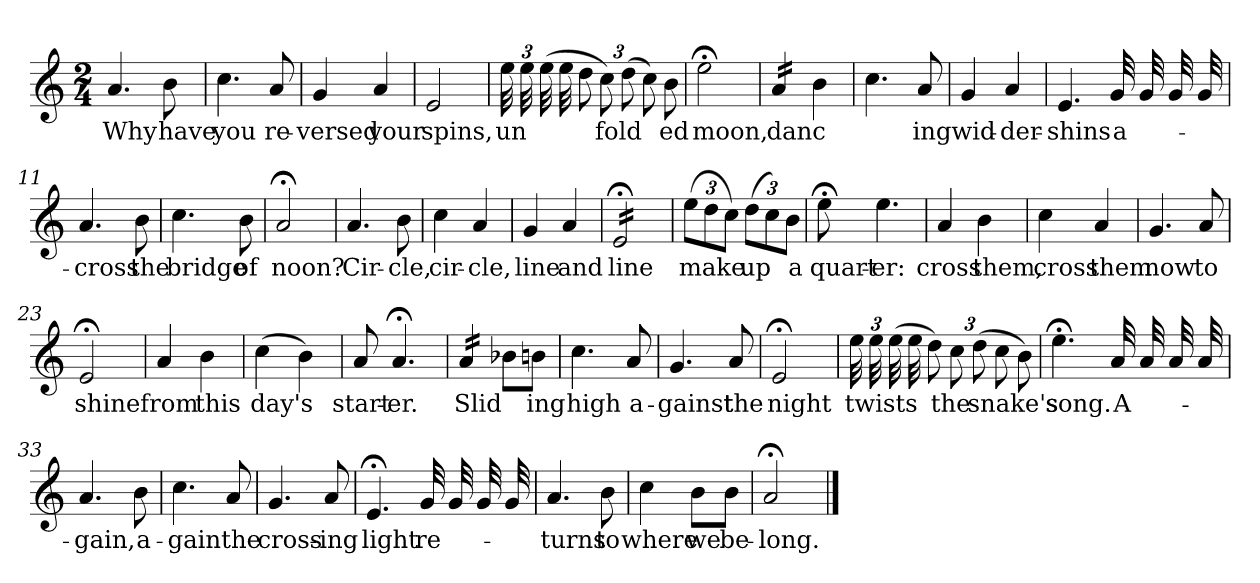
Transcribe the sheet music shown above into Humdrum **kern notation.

**kern	**text
*part1	*part1
*staff1	*staff1
*clefG2	*
*k[]	*
*C:	*
*M2/4	*
*MM60	*
=1	=1
!	!LO:LY:b
4.a/	Why
!	!LO:LY:b
8b\	have
=2	=2
!	!LO:LY:b
4.cc\	you
!	!LO:LY:b
8a/	re-
=3	=3
!	!LO:LY:b
4g/	-versed
!	!LO:LY:b
4a/	your
=4	=4
!	!LO:LY:b
2e/	spins,
=5	=5
*Xbrackettup	*
!	!LO:LY:b
*tremolo	*
(>48ee\LLL	un
(>48ee\	.
(>48ee\	.
48ee\	.
*Xtremolo	*
12dd\	.
!	!LO:LY:b
12cc\J)	fold
(>12dd\L	.
12cc\)	.
!	!LO:LY:b
12b\J	ed
=6	=6
!	!LO:LY:b
2ee;<\	moon,
=7	=7
!	!LO:LY:b
*tremolo	*
(16a/LL	danc
(16a/	.
(16a/	.
(16a/JJ	.
*Xtremolo	*
4b\	.
=8	=8
4.cc\)	.
!	!LO:LY:b
8a/	ing
!!LO:LB:g=z
=9	=9
!	!LO:LY:b
4g/	wid-
!	!LO:LY:b
4a/	-der-
=10	=10
!	!LO:LY:b
4.e/	-shins
!	!LO:LY:b
*tremolo	*
32g/	a-
32g/	.
32g/	.
32g/	.
*Xtremolo	*
=11	=11
!	!LO:LY:b
4.a/	-cross
!	!LO:LY:b
8b\	the
=12	=12
!	!LO:LY:b
4.cc\	bridge
!	!LO:LY:b
8b\	of
=13	=13
!	!LO:LY:b
2a;/	noon?
=14	=14
!	!LO:LY:b
4.a/	Cir-
!	!LO:LY:b
8b\	-cle,
=15	=15
!	!LO:LY:b
4cc\	cir-
!	!LO:LY:b
4a/	-cle,
=16	=16
!	!LO:LY:b
4g/	line
!	!LO:LY:b
4a/	and
=17	=17
!	!LO:LY:b
*tremolo	*
16e;/LL	line
16e;/	.
16e;/	.
16e;/	.
16e;/	.
16e;/	.
16e;/	.
16e;/JJ	.
*Xtremolo	*
!!LO:LB:g=z
=18	=18
!	!LO:LY:b
(>12ee\L	make
12dd\	.
12cc\J)	.
!	!LO:LY:b
(>12dd\L	up
12cc\)	.
!	!LO:LY:b
12b\J	a
=19	=19
!	!LO:LY:b
8ee;<\	quart-
!	!LO:LY:b
4.ee\	-er:
=20	=20
!	!LO:LY:b
4a/	cross
!	!LO:LY:b
4b\	them,
=21	=21
!	!LO:LY:b
4cc\	cross
!	!LO:LY:b
4a/	them
=22	=22
!	!LO:LY:b
4.g/	now
!	!LO:LY:b
8a/	to
=23	=23
!	!LO:LY:b
2e;/	shine
=24	=24
!	!LO:LY:b
4a/	from
!	!LO:LY:b
4b\	this
!!LO:LB:g=z
=25	=25
!	!LO:LY:b
(>4cc\	day's
4b\)	.
=26	=26
!	!LO:LY:b
8a/	start-
!	!LO:LY:b
4.a;/	-er.
=27	=27
!	!LO:LY:b
*tremolo	*
(16a/LL	Slid
(16a/	.
(16a/	.
(16a/JJ	.
*Xtremolo	*
8b-X\L)	.
!	!LO:LY:b
8bn\J	ing
=28	=28
!	!LO:LY:b
4.cc\	high
!	!LO:LY:b
8a/	a-
=29	=29
!	!LO:LY:b
4.g/	-gainst
!	!LO:LY:b
8a/	the
=30	=30
!	!LO:LY:b
2e;/	night
=31	=31
!	!LO:LY:b
*tremolo	*
(>48ee\LLL	twists
(>48ee\	.
(>48ee\	.
48ee\	.
*Xtremolo	*
12dd\)	.
!	!LO:LY:b
12cc\J	the
!	!LO:LY:b
(>12dd\L	snake's
12cc\	.
12b\J)	.
!!LO:LB:g=z
=32	=32
!	!LO:LY:b
4.ee;<\	song.
!	!LO:LY:b
*tremolo	*
32a/	A-
32a/	.
32a/	.
32a/	.
*Xtremolo	*
=33	=33
!	!LO:LY:b
4.a/	-gain,
!	!LO:LY:b
8b\	a-
=34	=34
!	!LO:LY:b
4.cc\	-gain
!	!LO:LY:b
8a/	the
=35	=35
!	!LO:LY:b
4.g/	cross-
!	!LO:LY:b
8a/	-ing
=36	=36
!	!LO:LY:b
4.e;/	light
!	!LO:LY:b
*tremolo	*
32g/	re-
32g/	.
32g/	.
32g/	.
*Xtremolo	*
=37	=37
!	!LO:LY:b
4.a/	-turns
!	!LO:LY:b
8b\	to
=38	=38
!	!LO:LY:b
4cc\	where
!	!LO:LY:b
8b\L	we
!	!LO:LY:b
8b\J	be-
=39	=39
!	!LO:LY:b
2a;/	-long.
==	==
*-	*-
